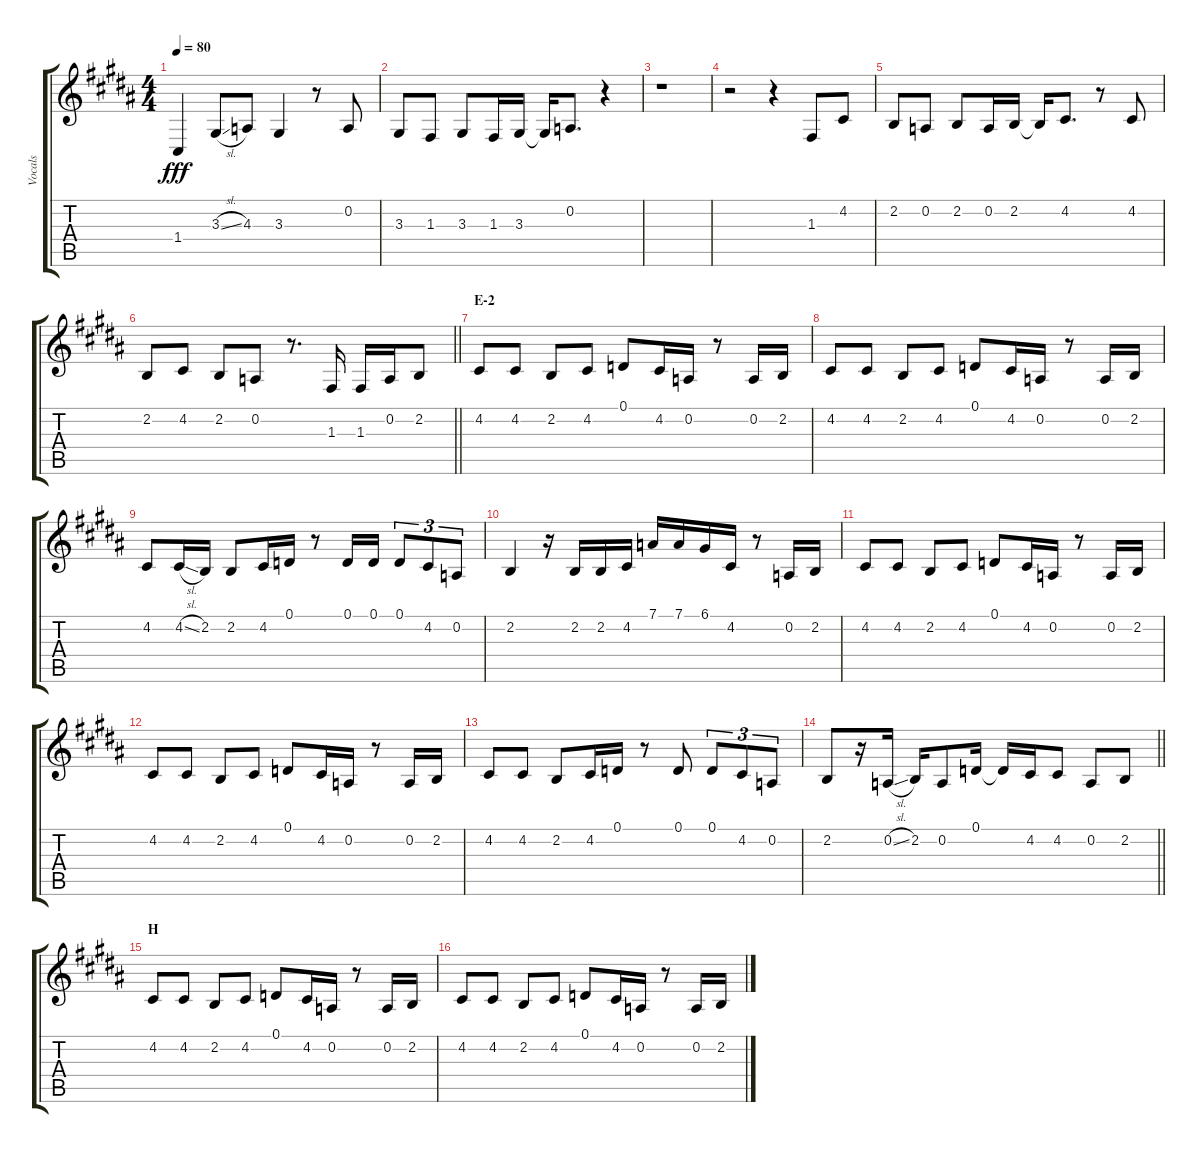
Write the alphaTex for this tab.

\track ("Vocals" "Vocals") {instrument voiceoohs}
\staff {score tabs}
\tuning (D4 A3 F3 C3 G2 D2) {hide}
\ts (4 4)
\tempo 80
\clef g2
\ks b
1.4.4{dy fff} 3.3{sl}.8 4.3.8 3.3.4 r.8 0.2.8 |
3.3.8 1.3.8 3.3.8 1.3.16 3.3.16 3.3{t}.16 0.2.8{d} r.4 |
r.1 |
r.2 r.4 1.3.8 4.2.8 |
2.2.8 0.2.8 2.2.8 0.2.16 2.2.16 2.2{t}.16 4.2.8{d} r.8 4.2.8 |
\barLineRight lightlight
2.2.8 4.2.8 2.2.8 0.2.8 r.8{d} 1.3.16 1.3.16 0.2.16 2.2.8 |
\section ("" "E-2")
4.2.8 4.2.8 2.2.8 4.2.8 0.1.8 4.2.16 0.2.16 r.8 0.2.16 2.2.16 |
4.2.8 4.2.8 2.2.8 4.2.8 0.1.8 4.2.16 0.2.16 r.8 0.2.16 2.2.16 |
4.2.8 4.2{sl}.16 2.2.16 2.2.8 4.2.16 0.1.16 r.8 0.1.16 0.1.16 0.1.8{tu (3 2)} 4.2.8{tu (3 2)} 0.2.8{tu (3 2)} |
2.2.4 r.16 2.2.16 2.2.16 4.2.16 7.1.16 7.1.16 6.1.16 4.2.16 r.8 0.2.16 2.2.16 |
4.2.8 4.2.8 2.2.8 4.2.8 0.1.8 4.2.16 0.2.16 r.8 0.2.16 2.2.16 |
4.2.8 4.2.8 2.2.8 4.2.8 0.1.8 4.2.16 0.2.16 r.8 0.2.16 2.2.16 |
4.2.8 4.2.8 2.2.8 4.2.16 0.1.16 r.8 0.1.8 0.1.8{tu (3 2)} 4.2.8{tu (3 2)} 0.2.8{tu (3 2)} |
\barLineRight lightlight
2.2.8 r.16 0.2{sl}.16 2.2.16 0.2.8 0.1.16 0.1{t}.16 4.2.16 4.2.8 0.2.8 2.2.8 |
\section ("" "H")
4.2.8 4.2.8 2.2.8 4.2.8 0.1.8 4.2.16 0.2.16 r.8 0.2.16 2.2.16 |
4.2.8 4.2.8 2.2.8 4.2.8 0.1.8 4.2.16 0.2.16 r.8 0.2.16 2.2.16
